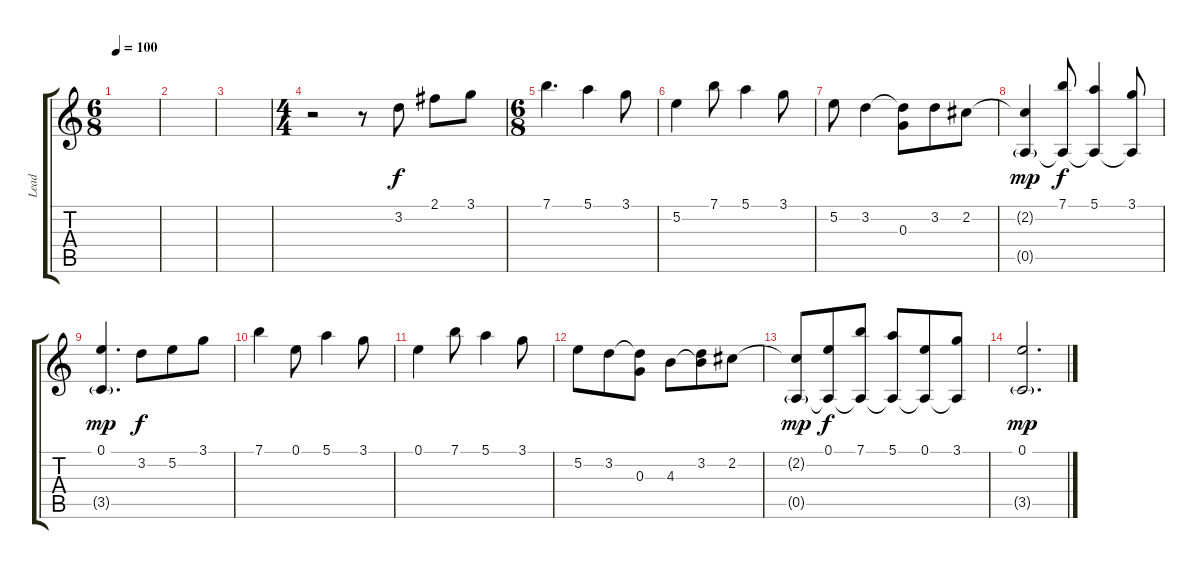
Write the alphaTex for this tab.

\track ("Lead" "Lead") {instrument distortionguitar}
\staff {score tabs}
\tuning (E4 B3 G3 D3 A2 E2) {hide}
\ts (6 8)
\tempo 100
\clef g2
\ks c
|
|
|
\ts (4 4)
r.2 r.8 3.2.8 2.1.8 3.1.8 |
\ts (6 8)
7.1.4{d} 5.1.4 3.1.8 |
5.2.4 7.1.8 5.1.4 3.1.8 |
5.2.8 3.2.4 (3.2{t} 0.3).8 3.2.8 2.2.8 |
(2.2{t} 0.5{g}).4{dy mp} (7.1 0.5{t}).8{dy f} (5.1 0.5{t}).4 (3.1 0.5{t}).8 |
(0.1 3.5{g}).4{d dy mp} 3.2.8{dy f} 5.2.8 3.1.8 |
7.1.4 0.1.8 5.1.4 3.1.8 |
0.1.4 7.1.8 5.1.4 3.1.8 |
5.2.8 3.2.8 (3.2{t} 0.3).8 4.3.8 (3.2 4.3{t}).8 2.2.8 |
(2.2{t} 0.5{g}).8{dy mp} (0.1 0.5{t}).8{dy f} (7.1 0.5{t}).8 (5.1 0.5{t}).8 (0.1 0.5{t}).8 (3.1 0.5{t}).8 |
(0.1 3.5{g}).2{d dy mp}
